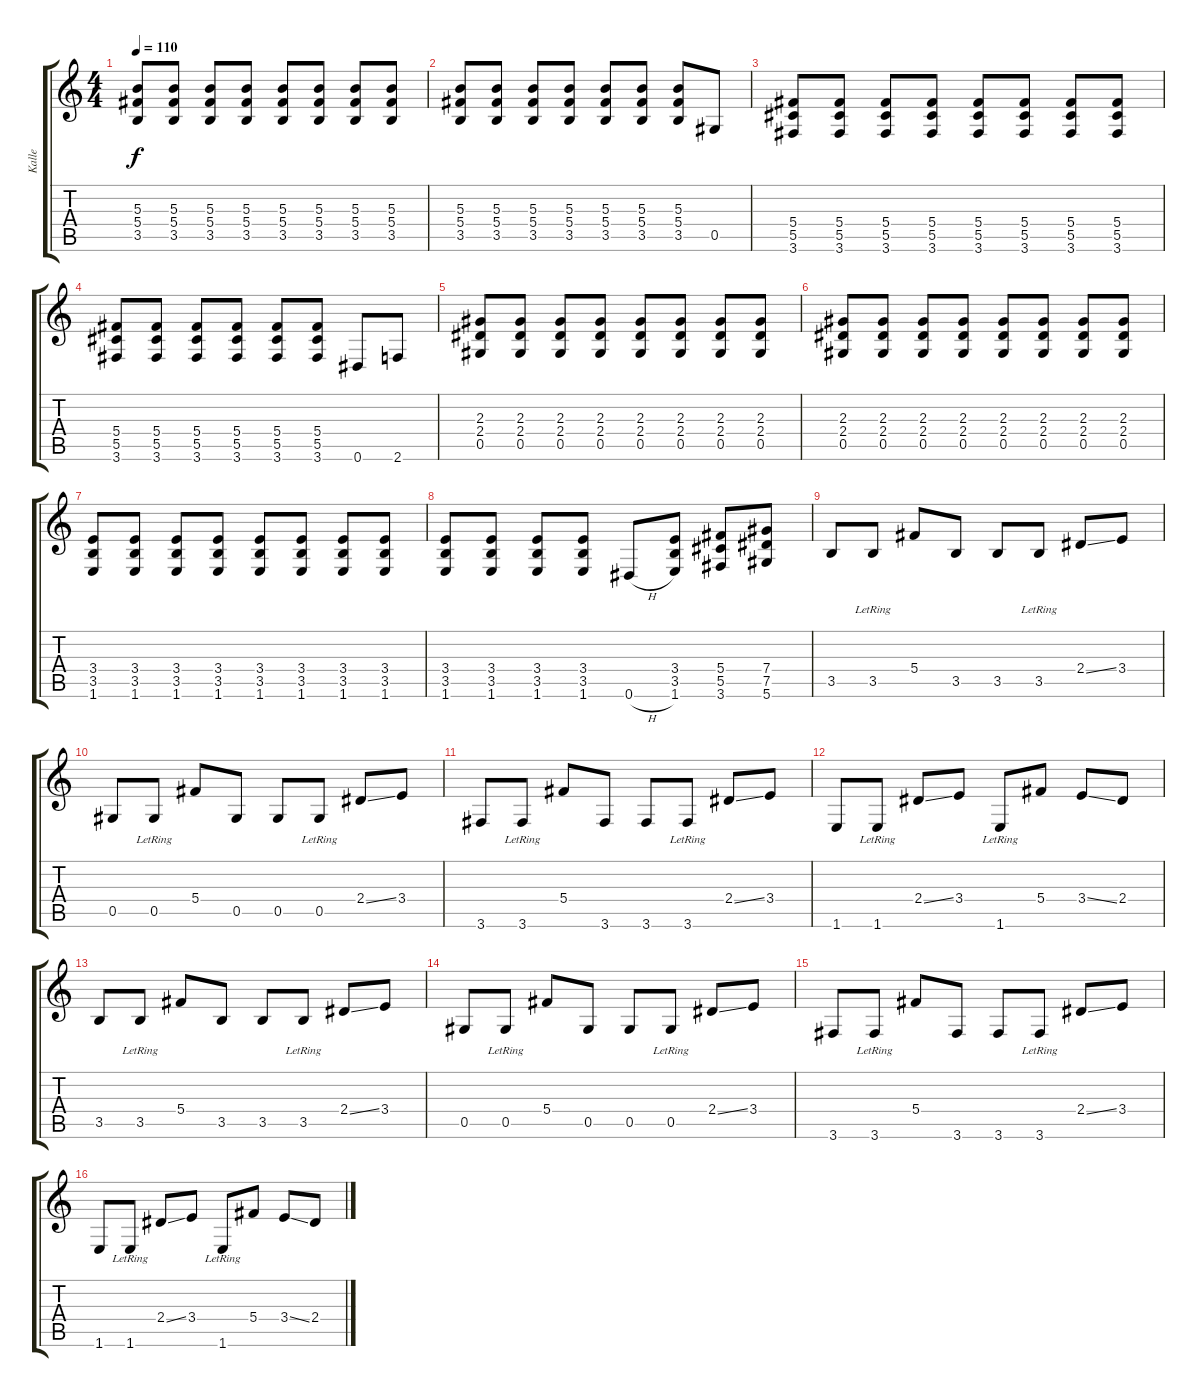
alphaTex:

\track ("Kalle" "Kalle") {instrument electricguitarclean}
\staff {score tabs}
\tuning (Eb4 Bb3 Gb3 Db3 Ab2 Eb2) {hide}
\ts (4 4)
\tempo 110
\clef g2
\ks c
(5.3 5.4 3.5).8{dy f instrument distortionguitar} (5.3 5.4 3.5).8 (5.3 5.4 3.5).8 (5.3 5.4 3.5).8 (5.3 5.4 3.5).8 (5.3 5.4 3.5).8 (5.3 5.4 3.5).8 (5.3 5.4 3.5).8 |
(5.3 5.4 3.5).8 (5.3 5.4 3.5).8 (5.3 5.4 3.5).8 (5.3 5.4 3.5).8 (5.3 5.4 3.5).8 (5.3 5.4 3.5).8 (5.3 5.4 3.5).8 0.5.8 |
(5.4 5.5 3.6).8 (5.4 5.5 3.6).8 (5.4 5.5 3.6).8 (5.4 5.5 3.6).8 (5.4 5.5 3.6).8 (5.4 5.5 3.6).8 (5.4 5.5 3.6).8 (5.4 5.5 3.6).8 |
(5.4 5.5 3.6).8 (5.4 5.5 3.6).8 (5.4 5.5 3.6).8 (5.4 5.5 3.6).8 (5.4 5.5 3.6).8 (5.4 5.5 3.6).8 0.6.8 2.6.8 |
(2.3 2.4 0.5).8 (2.3 2.4 0.5).8 (2.3 2.4 0.5).8 (2.3 2.4 0.5).8 (2.3 2.4 0.5).8 (2.3 2.4 0.5).8 (2.3 2.4 0.5).8 (2.3 2.4 0.5).8 |
(2.3 2.4 0.5).8 (2.3 2.4 0.5).8 (2.3 2.4 0.5).8 (2.3 2.4 0.5).8 (2.3 2.4 0.5).8 (2.3 2.4 0.5).8 (2.3 2.4 0.5).8 (2.3 2.4 0.5).8 |
(3.4 3.5 1.6).8 (3.4 3.5 1.6).8 (3.4 3.5 1.6).8 (3.4 3.5 1.6).8 (3.4 3.5 1.6).8 (3.4 3.5 1.6).8 (3.4 3.5 1.6).8 (3.4 3.5 1.6).8 |
(3.4 3.5 1.6).8 (3.4 3.5 1.6).8 (3.4 3.5 1.6).8 (3.4 3.5 1.6).8 0.6{h}.8 (3.4 3.5 1.6).8 (5.4 5.5 3.6).8 (7.4 7.5 5.6).8 |
3.5.8{instrument electricguitarclean} 3.5{lr}.8 5.4.8 3.5.8 3.5.8 3.5{lr}.8 2.4{ss}.8 3.4.8 |
0.5.8 0.5{lr}.8 5.4.8 0.5.8 0.5.8 0.5{lr}.8 2.4{ss}.8 3.4.8 |
3.6.8 3.6{lr}.8 5.4.8 3.6.8 3.6.8 3.6{lr}.8 2.4{ss}.8 3.4.8 |
1.6.8 1.6{lr}.8 2.4{ss}.8 3.4.8 1.6{lr}.8 5.4.8 3.4{ss}.8 2.4.8 |
3.5.8 3.5{lr}.8 5.4.8 3.5.8 3.5.8 3.5{lr}.8 2.4{ss}.8 3.4.8 |
0.5.8 0.5{lr}.8 5.4.8 0.5.8 0.5.8 0.5{lr}.8 2.4{ss}.8 3.4.8 |
3.6.8 3.6{lr}.8 5.4.8 3.6.8 3.6.8 3.6{lr}.8 2.4{ss}.8 3.4.8 |
1.6.8 1.6{lr}.8 2.4{ss}.8 3.4.8 1.6{lr}.8 5.4.8 3.4{ss}.8 2.4.8
